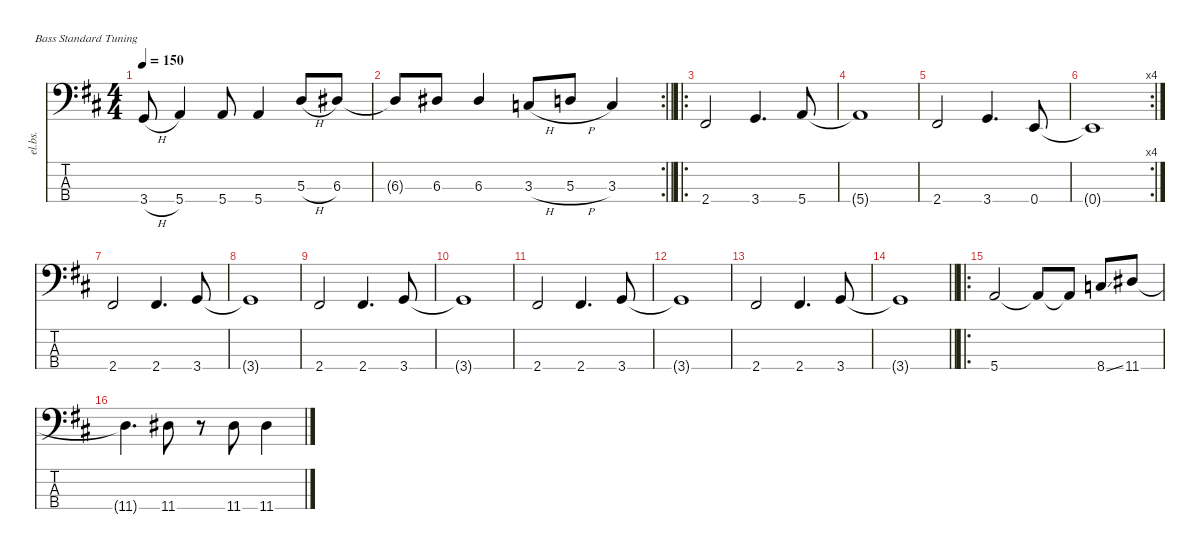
\defaultSystemsLayout 4
\hideDynamics
\bracketExtendMode nobrackets
\otherSystemsTrackNameOrientation horizontal
\track ("martin---bass" "el.bs.") {defaultSystemsLayout 8 instrument electricbassfinger}
\staff {score tabs}
\tuning (G2 D2 A1 E1)
\ts (4 4)
\tempo 150
\clef f4
\ks bminor
3.4{h acc forcenatural}.8{dy f beam Up} 5.4{acc forcenatural}.4{beam Up} 5.4{acc forcenatural}.8{beam Up} 5.4{acc forcenatural}.4{beam Up} 5.3{h acc forcenatural}.8{beam Up} 6.3{acc #}.8{beam Up} |
\rc 2
\barLineRight lightlight
6.3{t acc #}.8{beam Up} 6.3{acc #}.8{beam Up} 6.3{acc #}.4{beam Up} 3.3{h acc forcenatural}.8{beam Up} 5.3{h acc forcenatural}.8{beam Up} 3.3{acc forcenatural}.4{beam Up} |
\ro
2.4{acc #}.2{beam Up} 3.4{acc forcenatural}.4{d beam Up} 5.4{acc forcenatural}.8{beam Up} |
5.4{t acc forcenatural}.1{beam Up} |
2.4{acc #}.2{beam Up} 3.4{acc forcenatural}.4{d beam Up} 0.4{acc forcenatural}.8{beam Up} |
\rc 4
0.4{t acc forcenatural}.1{beam Up} |
2.4{acc #}.2{beam Up} 2.4{acc #}.4{d beam Up} 3.4{acc forcenatural}.8{beam Up} |
3.4{t acc forcenatural}.1{beam Up} |
2.4{acc #}.2{beam Up} 2.4{acc #}.4{d beam Up} 3.4{acc forcenatural}.8{beam Up} |
3.4{t acc forcenatural}.1{beam Up} |
2.4{acc #}.2{beam Up} 2.4{acc #}.4{d beam Up} 3.4{acc forcenatural}.8{beam Up} |
3.4{t acc forcenatural}.1{beam Up} |
2.4{acc #}.2{beam Up} 2.4{acc #}.4{d beam Up} 3.4{acc forcenatural}.8{beam Up} |
\barLineRight lightlight
3.4{t acc forcenatural}.1{beam Up} |
\ro
5.4{acc forcenatural}.2{beam Up} 5.4{t acc forcenatural}.8{beam Up} 5.4{t acc forcenatural}.8{beam Up} 8.4{ss acc forcenatural}.8{beam Up} 11.4{acc #}.8{beam Up} |
11.4{t acc #}.4{d beam Down} 11.4{acc #}.8{beam Down} r.8{beam Down} 11.4{acc #}.8{beam Down} 11.4{acc #}.4{beam Down}
